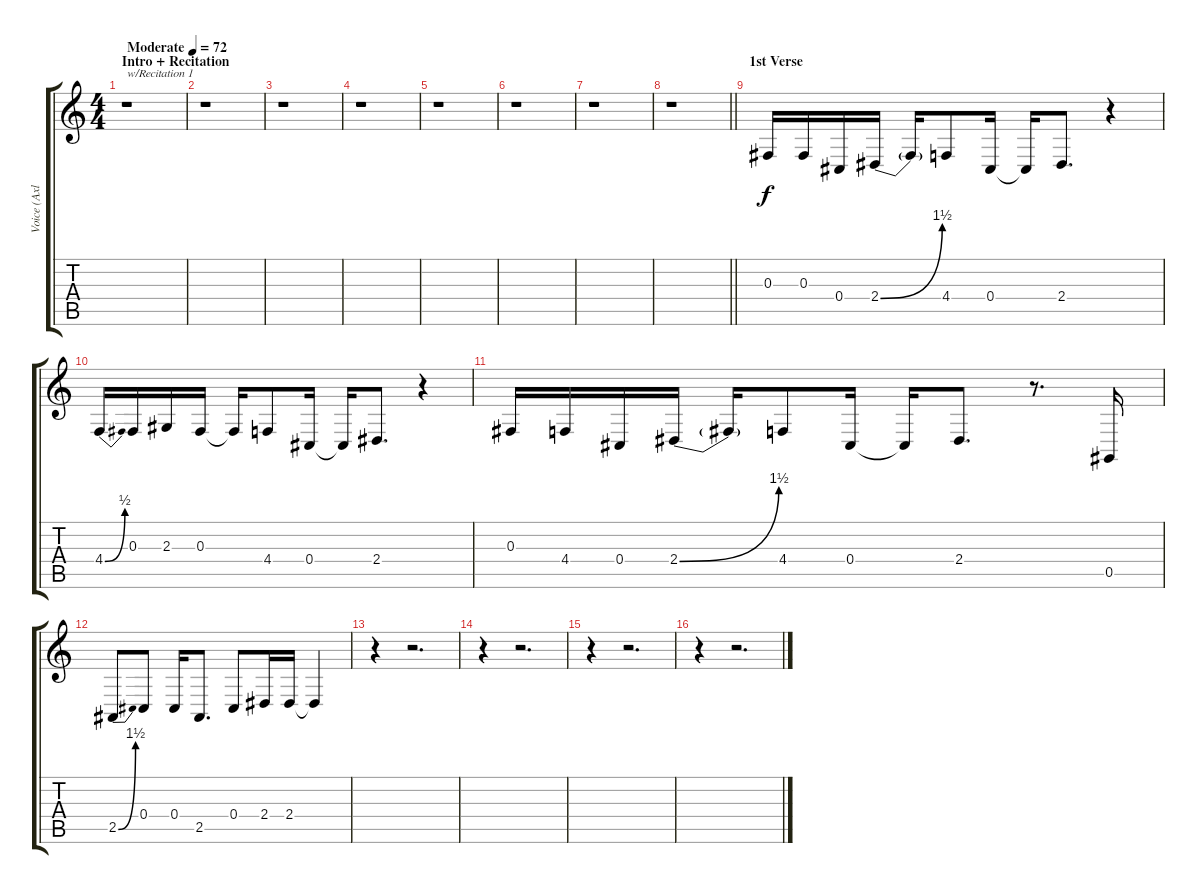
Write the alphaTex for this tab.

\track ("Voice (Axl)" "Voice (Axl") {instrument lead2sawtooth}
\staff {score tabs}
\tuning (Eb4 Bb3 Gb3 Db3 Ab2 Eb2) {hide}
\ts (4 4)
\section ("" "Intro + Recitation")
\tempo (72 "Moderate")
\clef g2
\ks c
r.1{txt "w/Recitation 1" dy f instrument lead2sawtooth} |
r.1 |
r.1 |
r.1 |
r.1 |
r.1 |
r.1 |
\barLineRight lightlight
r.1 |
\section ("" "1st Verse")
0.3.16 0.3.16 0.4.16 2.4{be (bend 0 0 60 6)}.16 2.4{t}.16 4.4.8 0.4.16 0.4{t}.16 2.4.8{d} r.4 |
4.4{be (bend 0 0 60 2)}.16 0.3.16 2.3.16 0.3.16 0.3{t}.16 4.4.8 0.4.16 0.4{t}.16 2.4.8{d} r.4 |
0.3.16 4.4.16 0.4.16 2.4{be (bend 0 0 60 6)}.16 2.4{t}.16 4.4.8 0.4.16 0.4{t}.16 2.4.8{d} r.8{d} 0.5.16 |
2.5{be (bend 0 0 60 6)}.8 0.4.8 0.4.16 2.5.8{d} 0.4.8 2.4.16 2.4.16 2.4{t}.4 |
r.4 r.2{d} |
r.4 r.2{d} |
r.4 r.2{d} |
r.4 r.2{d}
